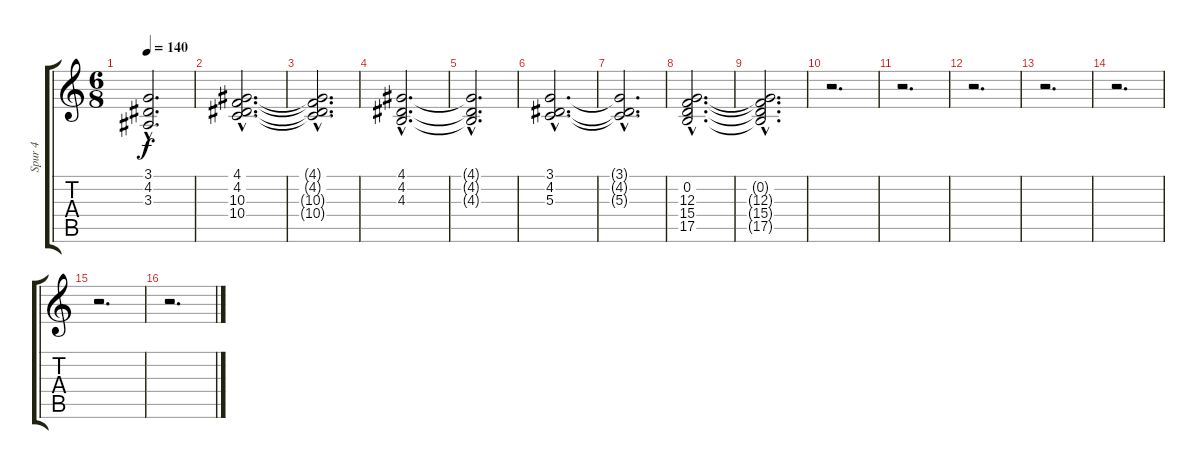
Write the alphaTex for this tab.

\track ("Spur 4" "Spur 4") {instrument percussiveorgan}
\staff {score tabs}
\tuning (E4 B3 G3 D3 A2 E2) {hide}
\ts (6 8)
\tempo 140
\clef g2
\ks c
(3.1{hac t} 4.2{hac t} 3.3{hac t}).2{d dy f} |
(4.1{hac} 4.2{hac} 10.3{hac} 10.4{hac}).2{d} |
(4.1{hac t} 4.2{hac t} 10.3{hac t} 10.4{hac t}).2{d} |
(4.1{hac} 4.2{hac} 4.3{hac}).2{d} |
(4.1{hac t} 4.2{hac t} 4.3{hac t}).2{d} |
(3.1{hac} 4.2{hac} 5.3{hac}).2{d} |
(3.1{hac t} 4.2{hac t} 5.3{hac t}).2{d} |
(0.2{hac} 12.3{hac} 15.4{hac} 17.5{hac}).2{d} |
(0.2{hac t} 12.3{hac t} 15.4{hac t} 17.5{hac t}).2{d} |
r.2{d} |
r.2{d} |
r.2{d} |
r.2{d} |
r.2{d} |
r.2{d} |
r.2{d}
